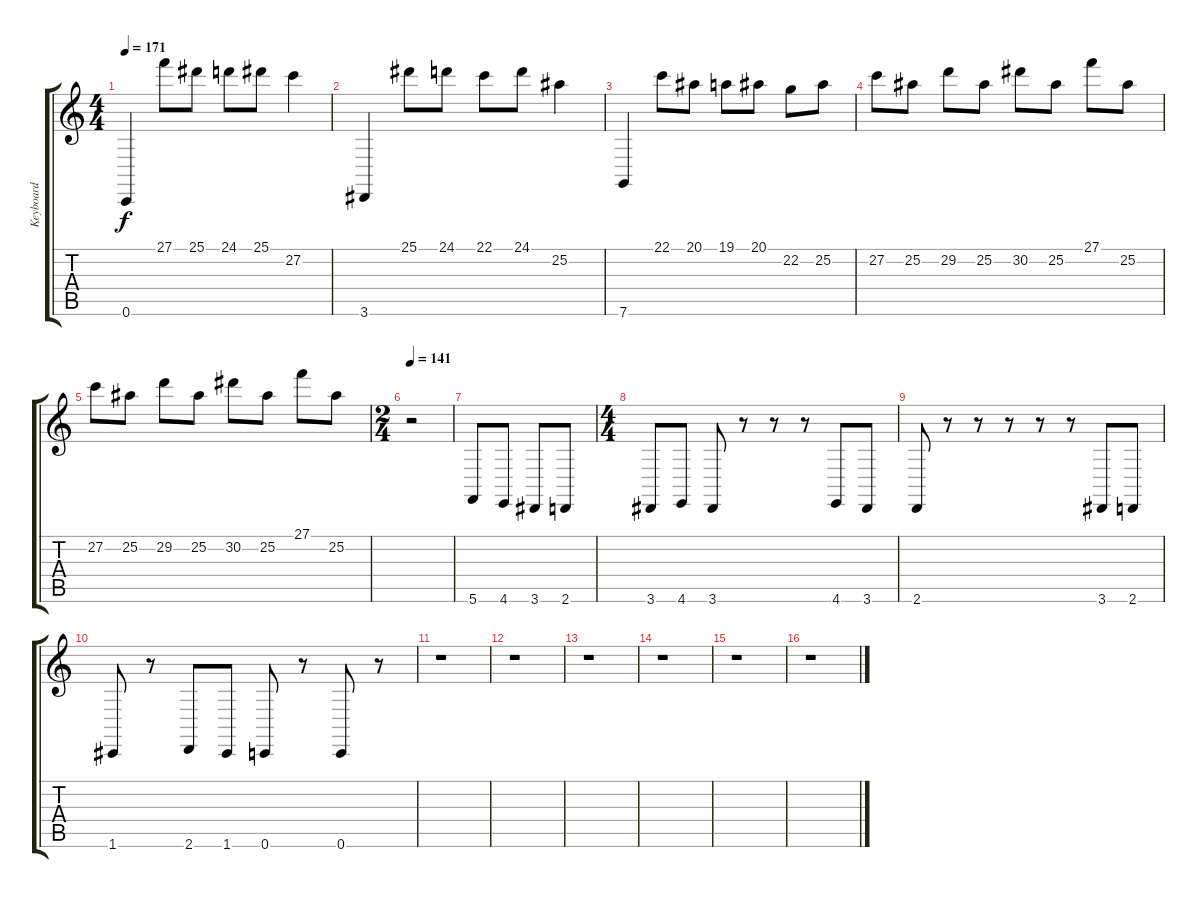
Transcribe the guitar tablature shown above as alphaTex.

\track ("Keyboard" "Keyboard") {instrument synthbrass1}
\staff {score tabs}
\tuning (D4 A3 F3 C3 G2 C2) {hide}
\ts (4 4)
\tempo 171
\clef g2
\ks c
0.6.4{dy f} 27.1.8 25.1.8 24.1.8 25.1.8 27.2.4 |
3.6.4 25.1.8 24.1.8 22.1.8 24.1.8 25.2.4 |
7.6.4 22.1.8 20.1.8 19.1.8 20.1.8 22.2.8 25.2.8 |
27.2.8 25.2.8 29.2.8 25.2.8 30.2.8 25.2.8 27.1.8 25.2.8 |
27.2.8 25.2.8 29.2.8 25.2.8 30.2.8 25.2.8 27.1.8 25.2.8 |
\ts (2 4)
\tempo 141
r.2 |
5.6.8 4.6.8 3.6.8 2.6.8 |
\ts (4 4)
3.6.8 4.6.8 3.6.8 r.8 r.8 r.8 4.6.8 3.6.8 |
2.6.8 r.8 r.8 r.8 r.8 r.8 3.6.8 2.6.8 |
1.6.8 r.8 2.6.8 1.6.8 0.6.8 r.8 0.6.8 r.8 |
r.1 |
r.1 |
r.1 |
r.1 |
r.1 |
r.1
